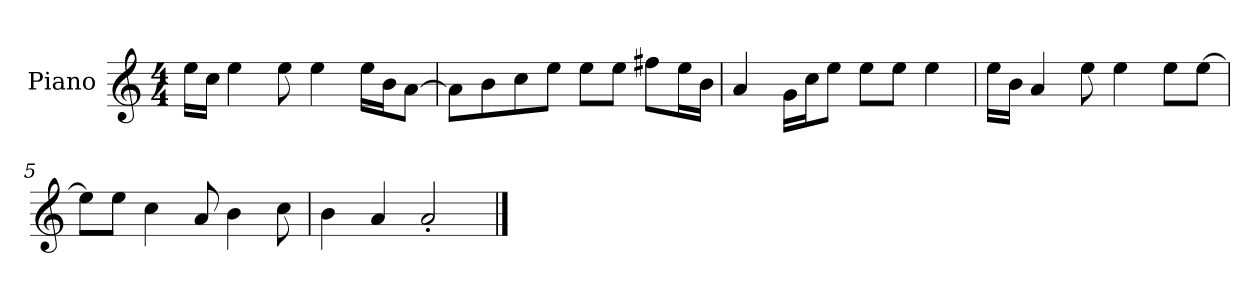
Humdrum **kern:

**kern
*part1
*staff1
*I"Piano
*I'P-no
*clefG2
*k[]
*M4/4
*MM90
=1
16ee\LL
16cc\JJ
4ee\
8ee\
4ee\
16ee\LL
16b\J
[8a\J
=2
8a\L]
8b\
8cc\
8ee\J
8ee\L
8ee\J
8ff#X\L
16ee\L
16b\JJ
=3
4a/
16g\LL
16cc\J
8ee\J
8ee\L
8ee\J
4ee\
=4
16ee\LL
16b\JJ
4a/
8ee\
4ee\
8ee\L
[8ee\J
=5
8ee\L]
8ee\J
4cc\
8a/
4b\
8cc\
!!LO:LB:g=z
=6
4b\
4a/
2a'/
==
*-
